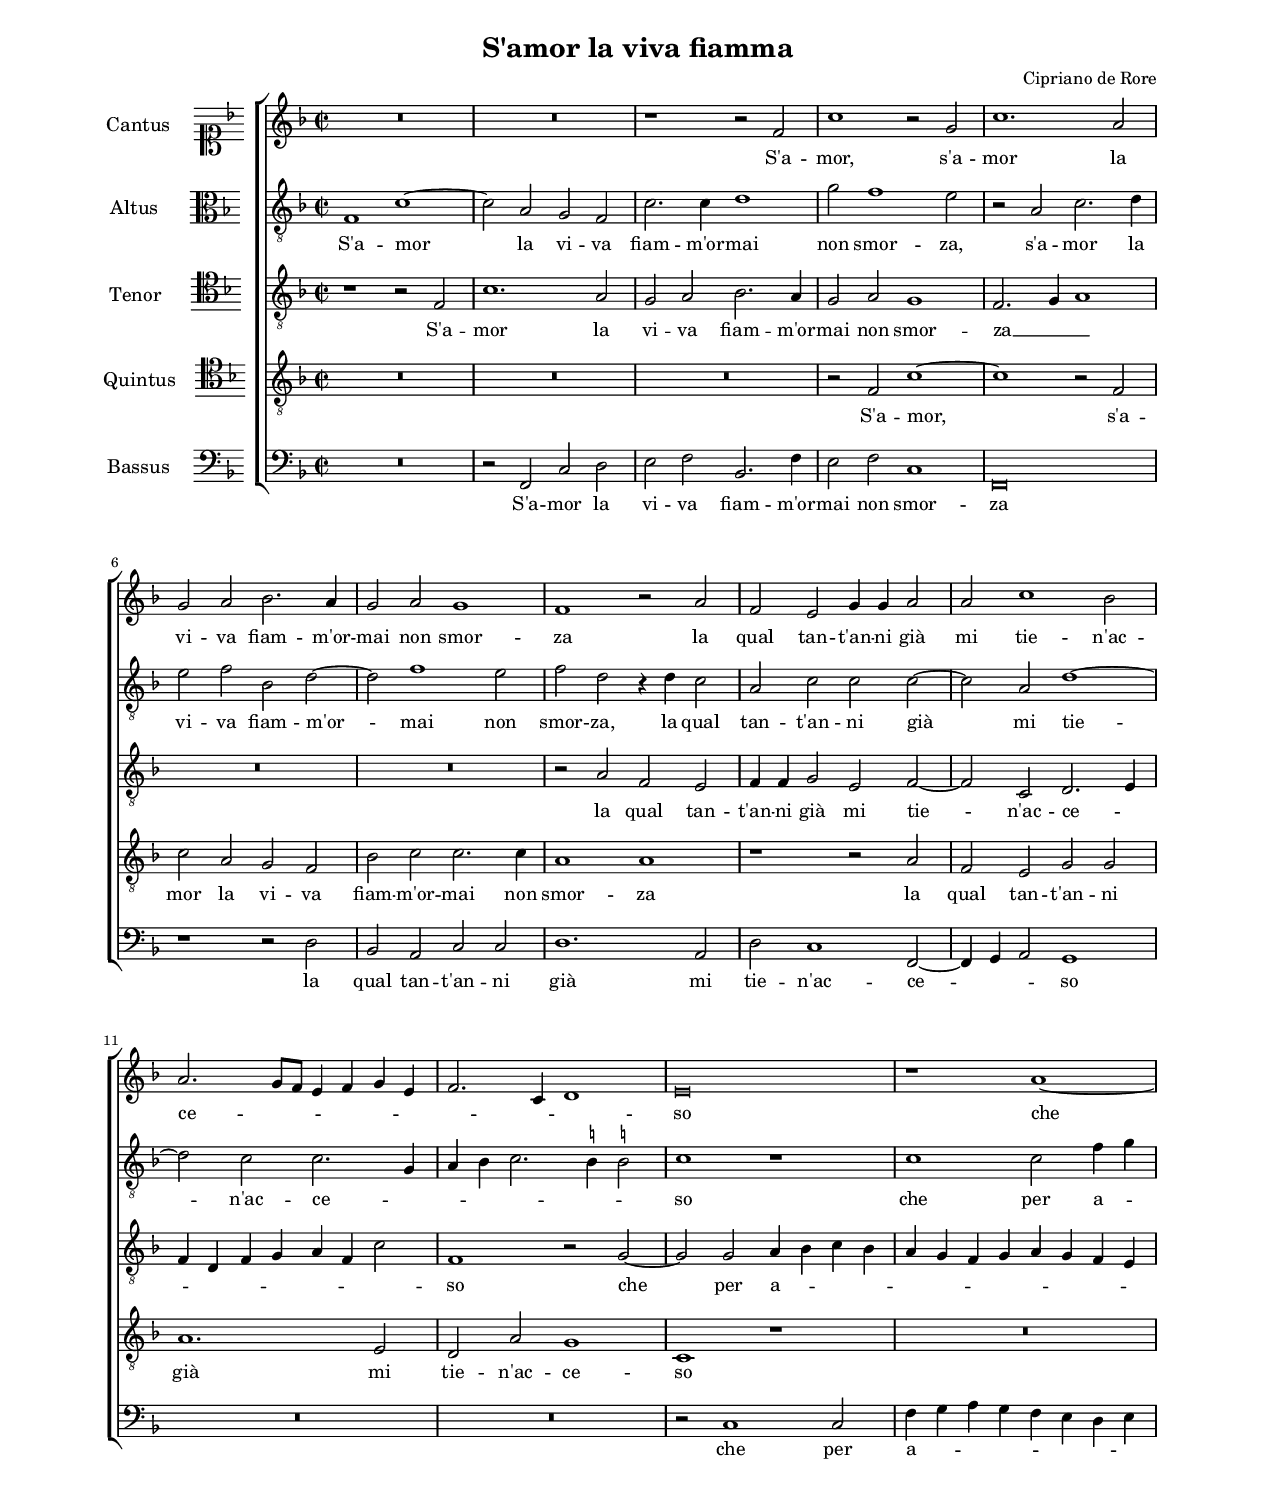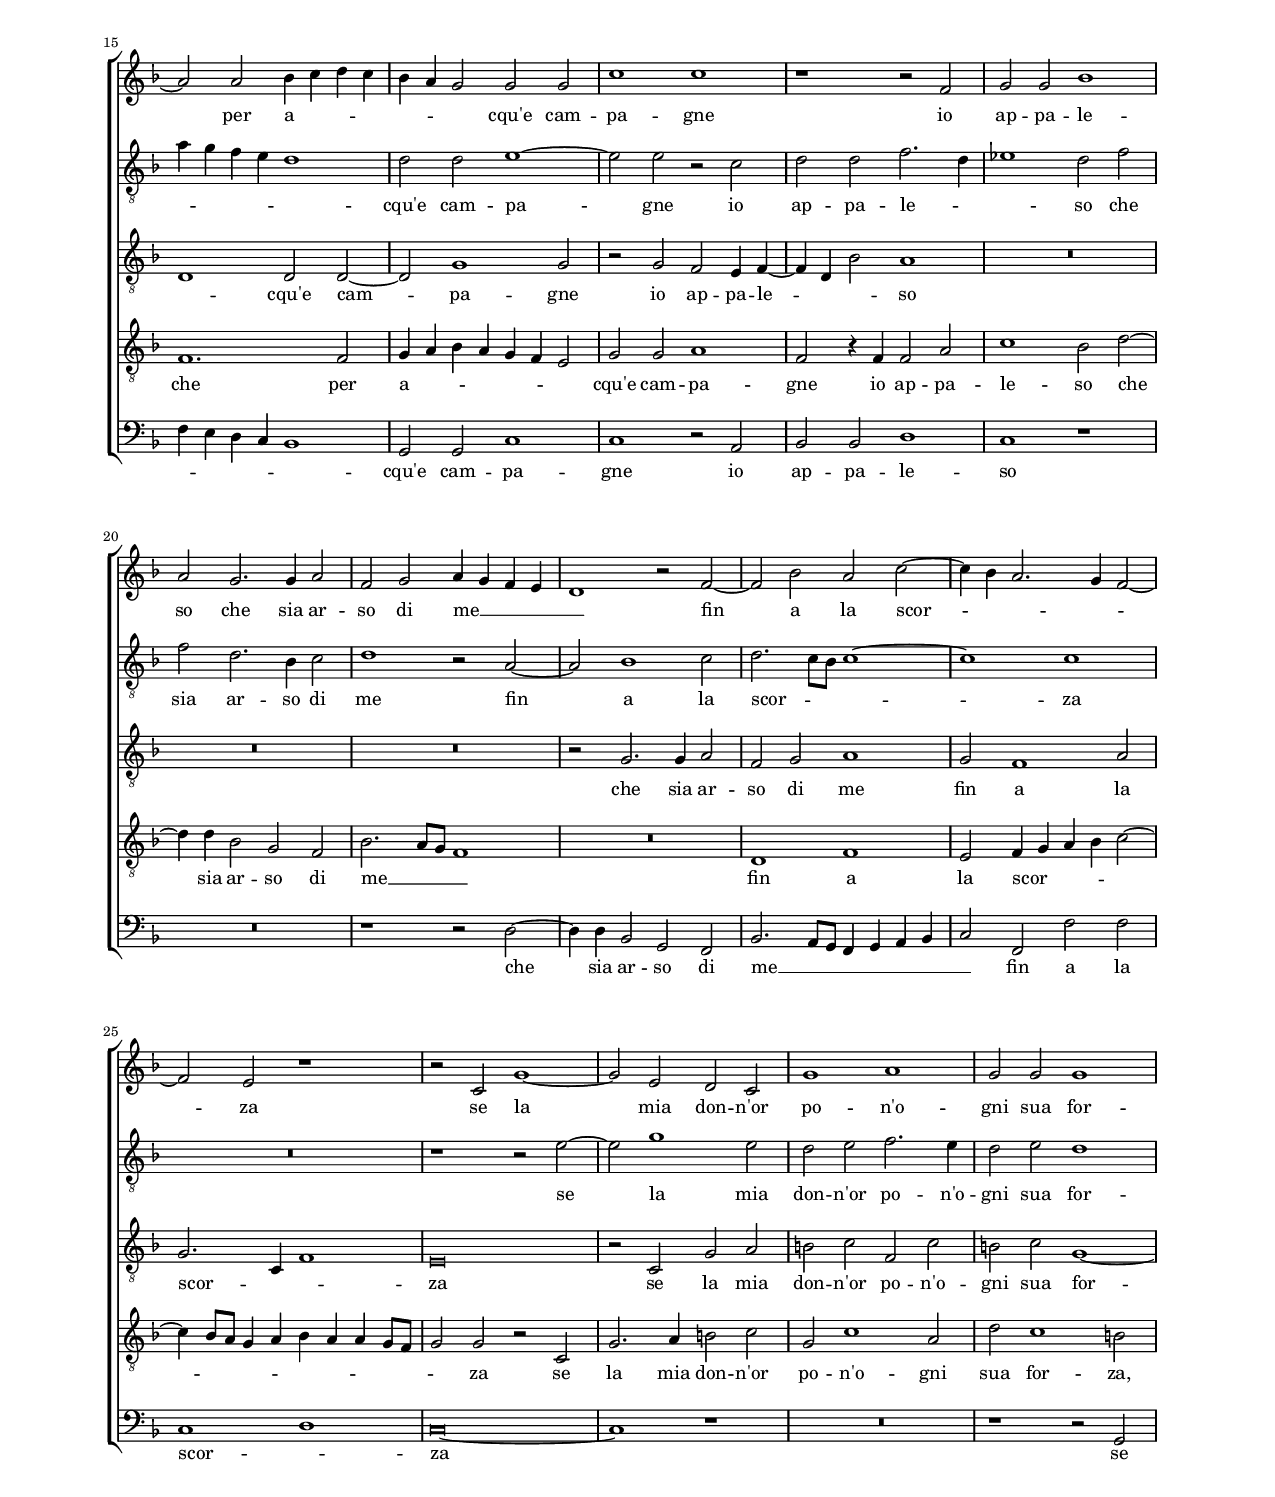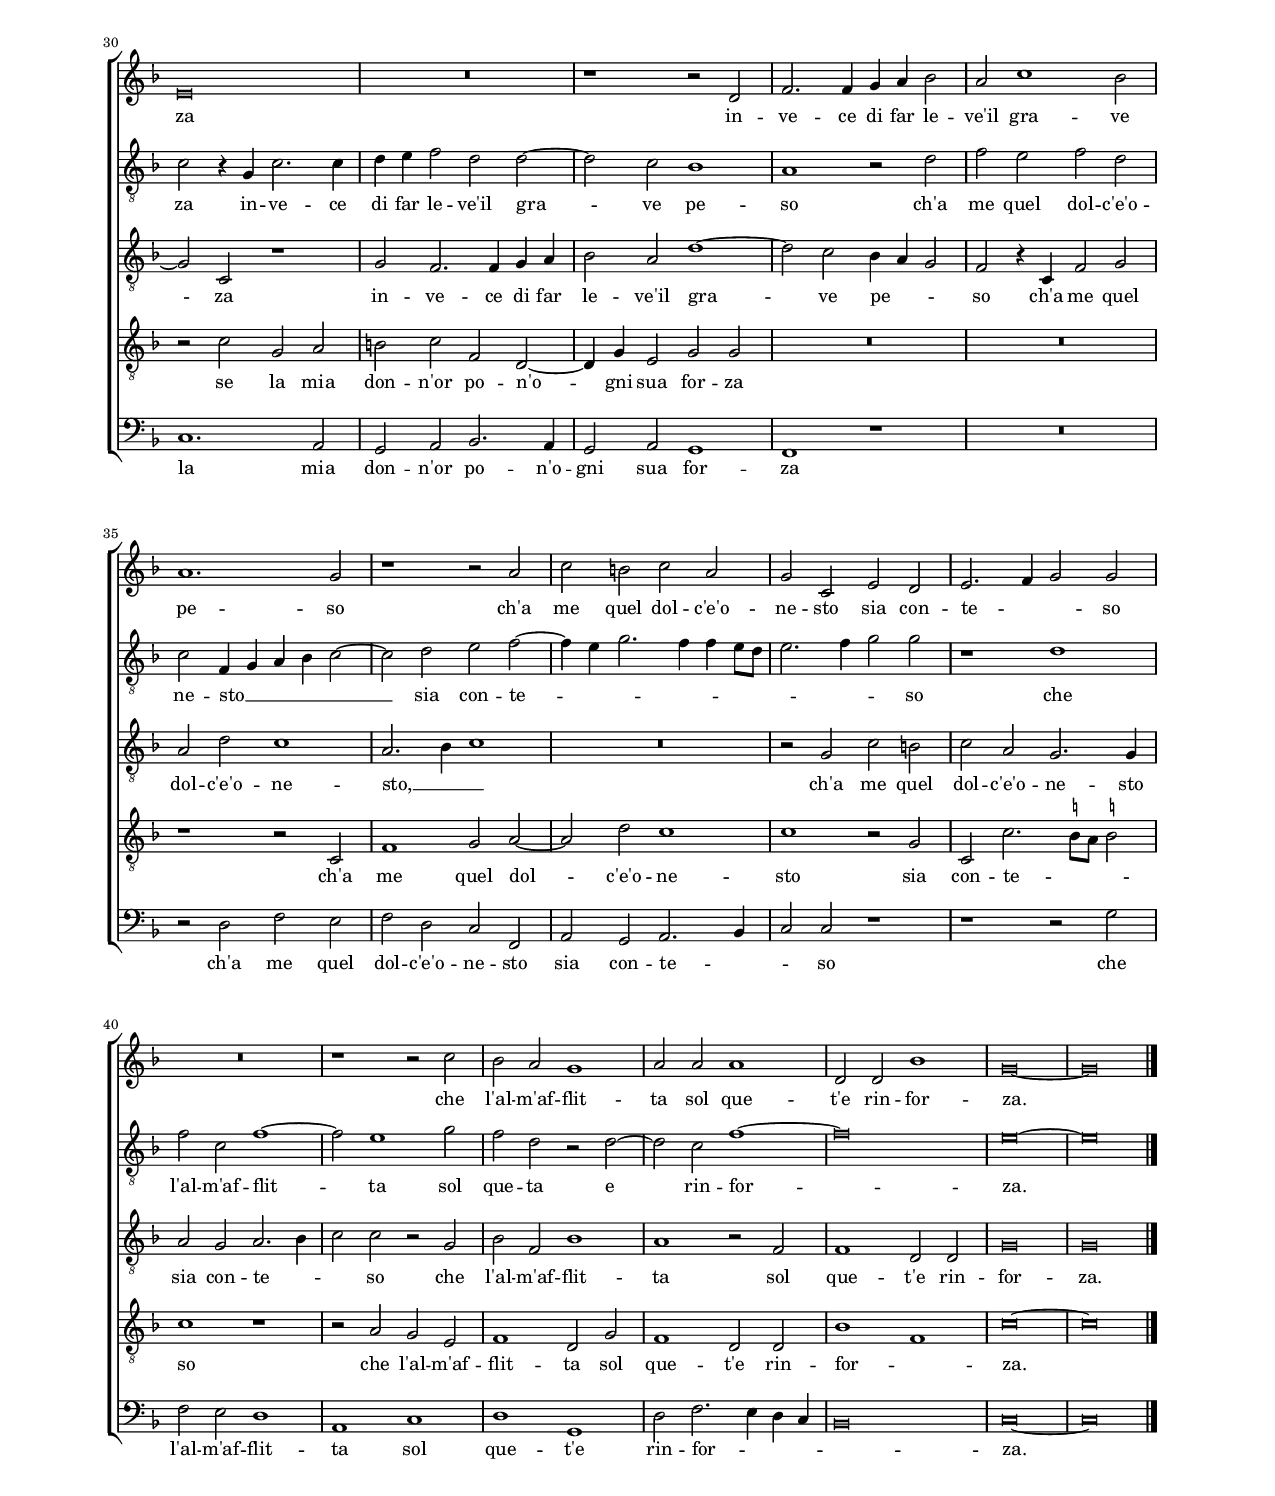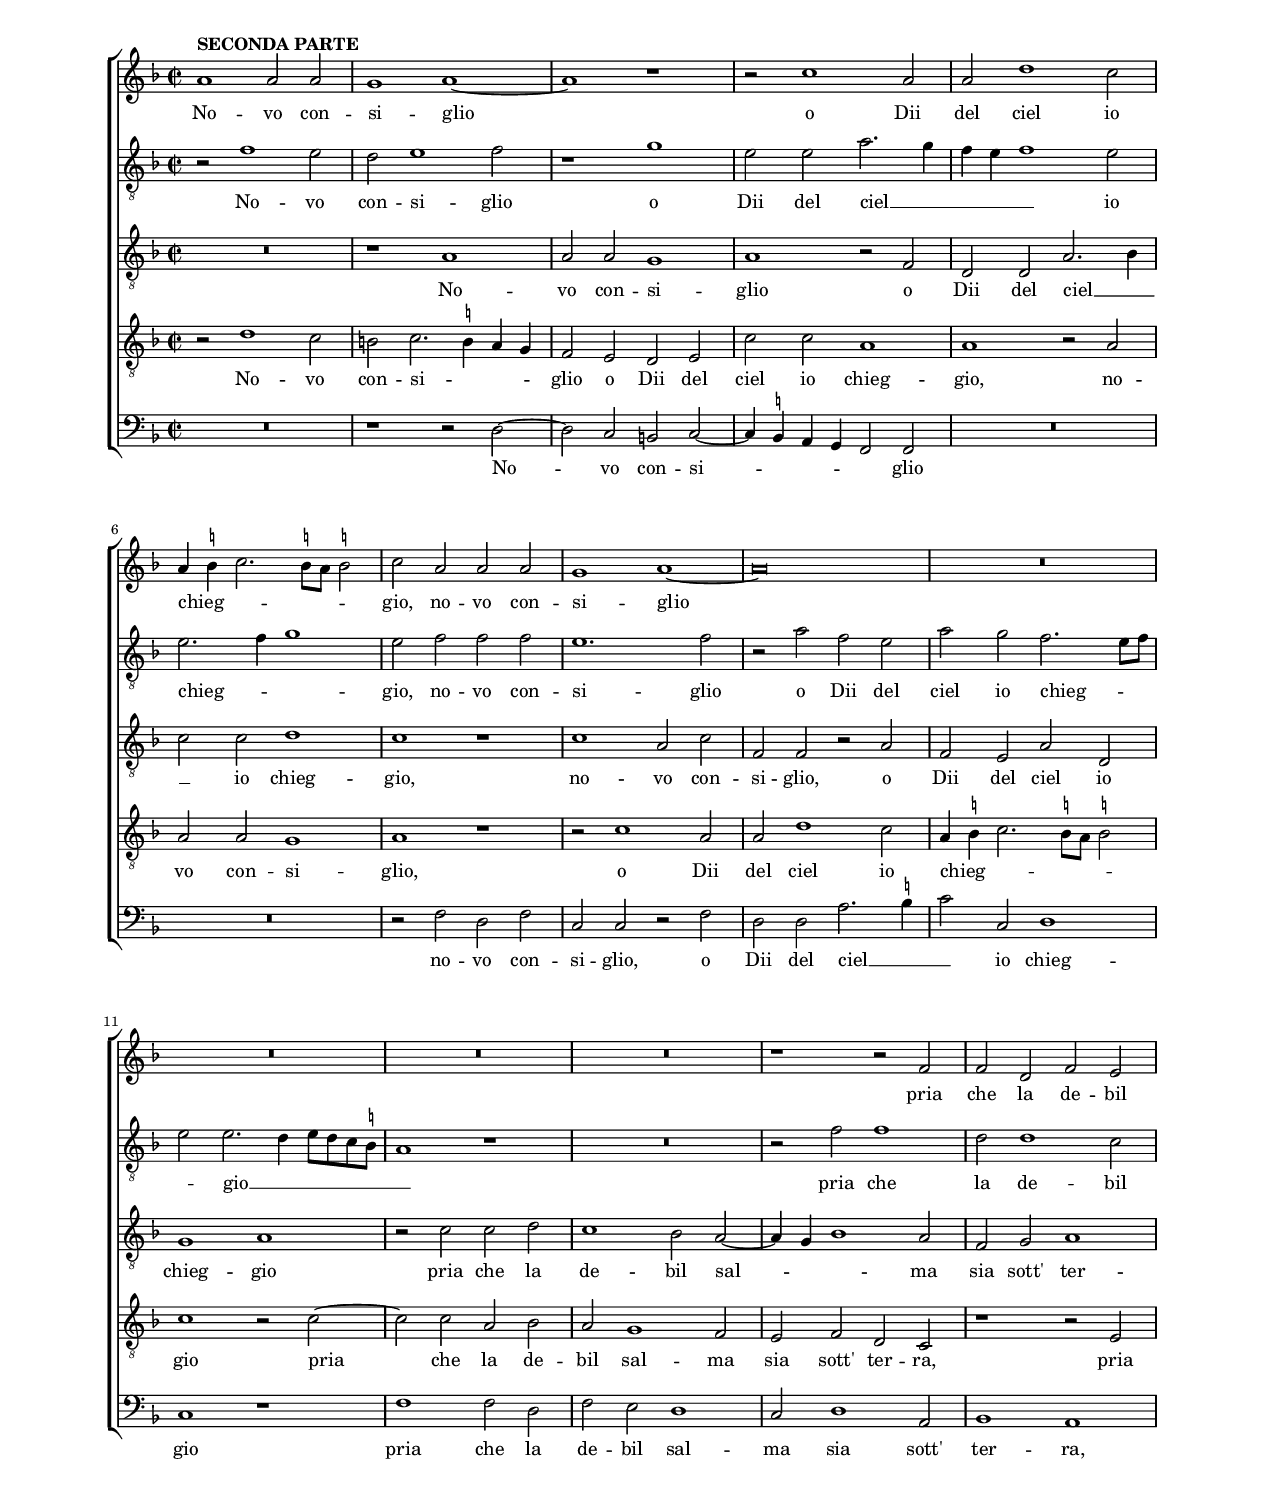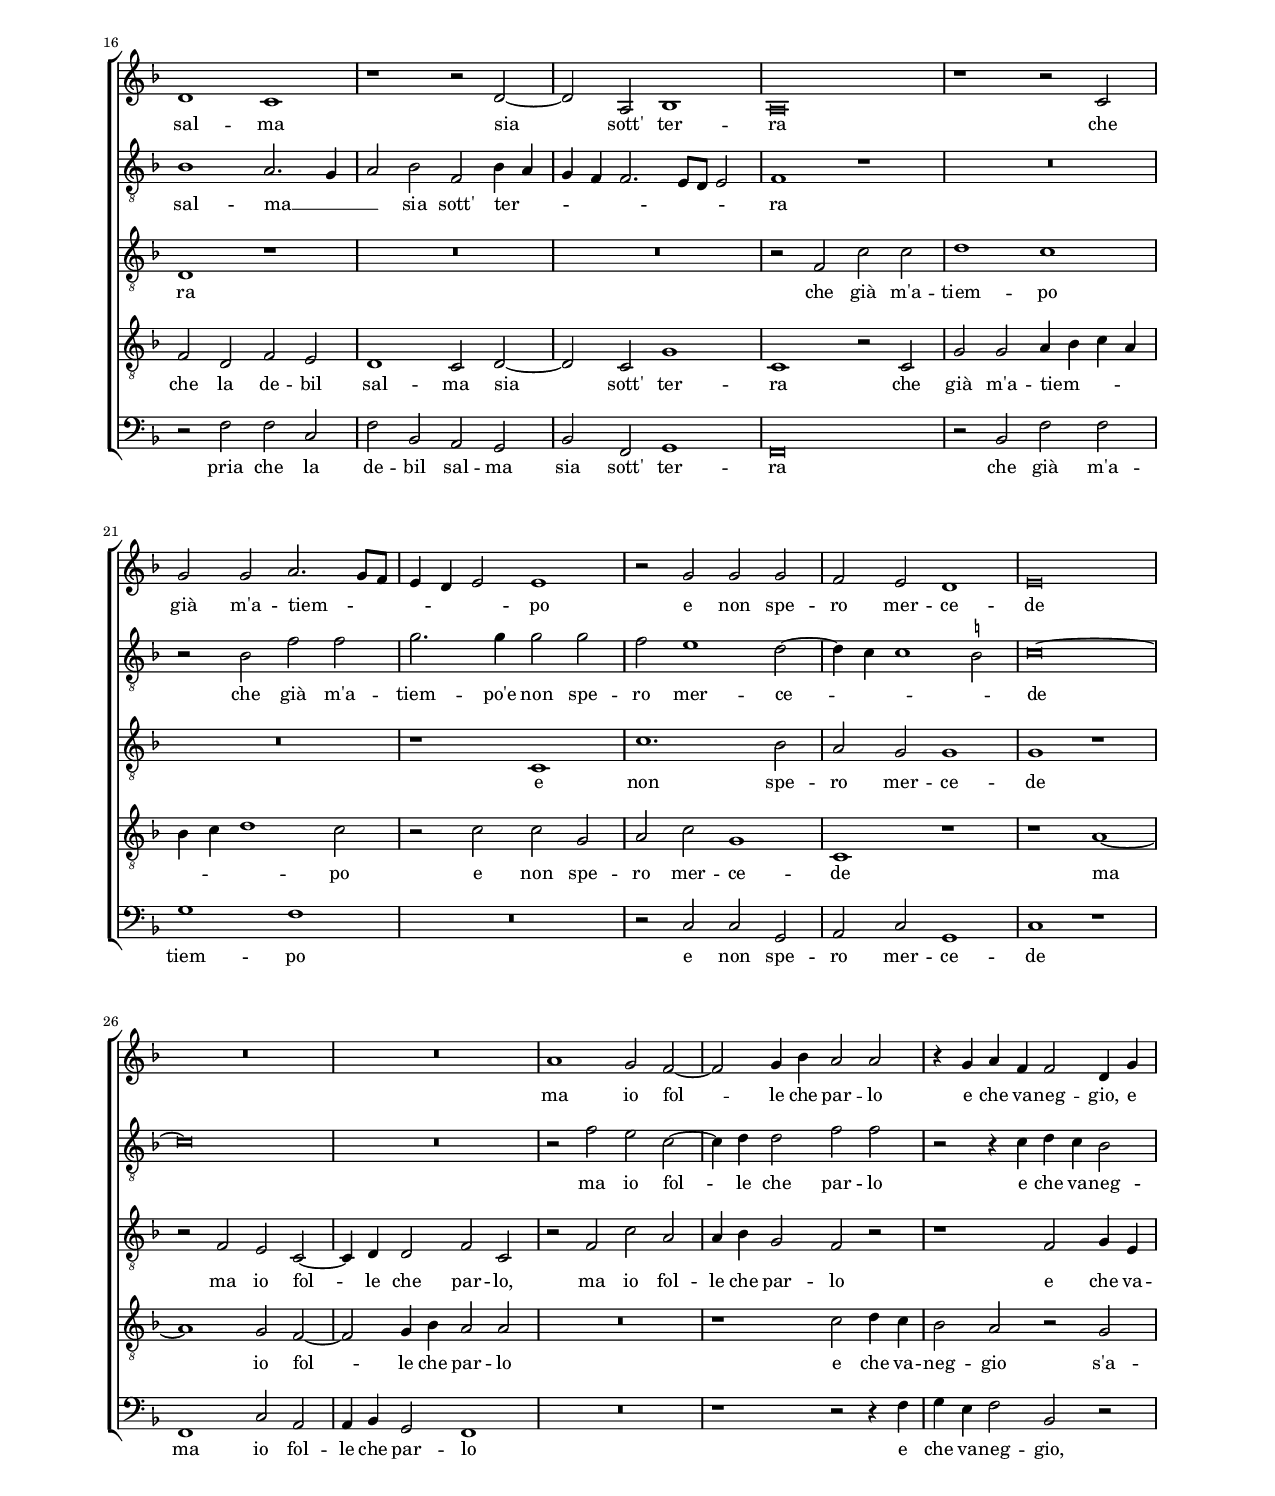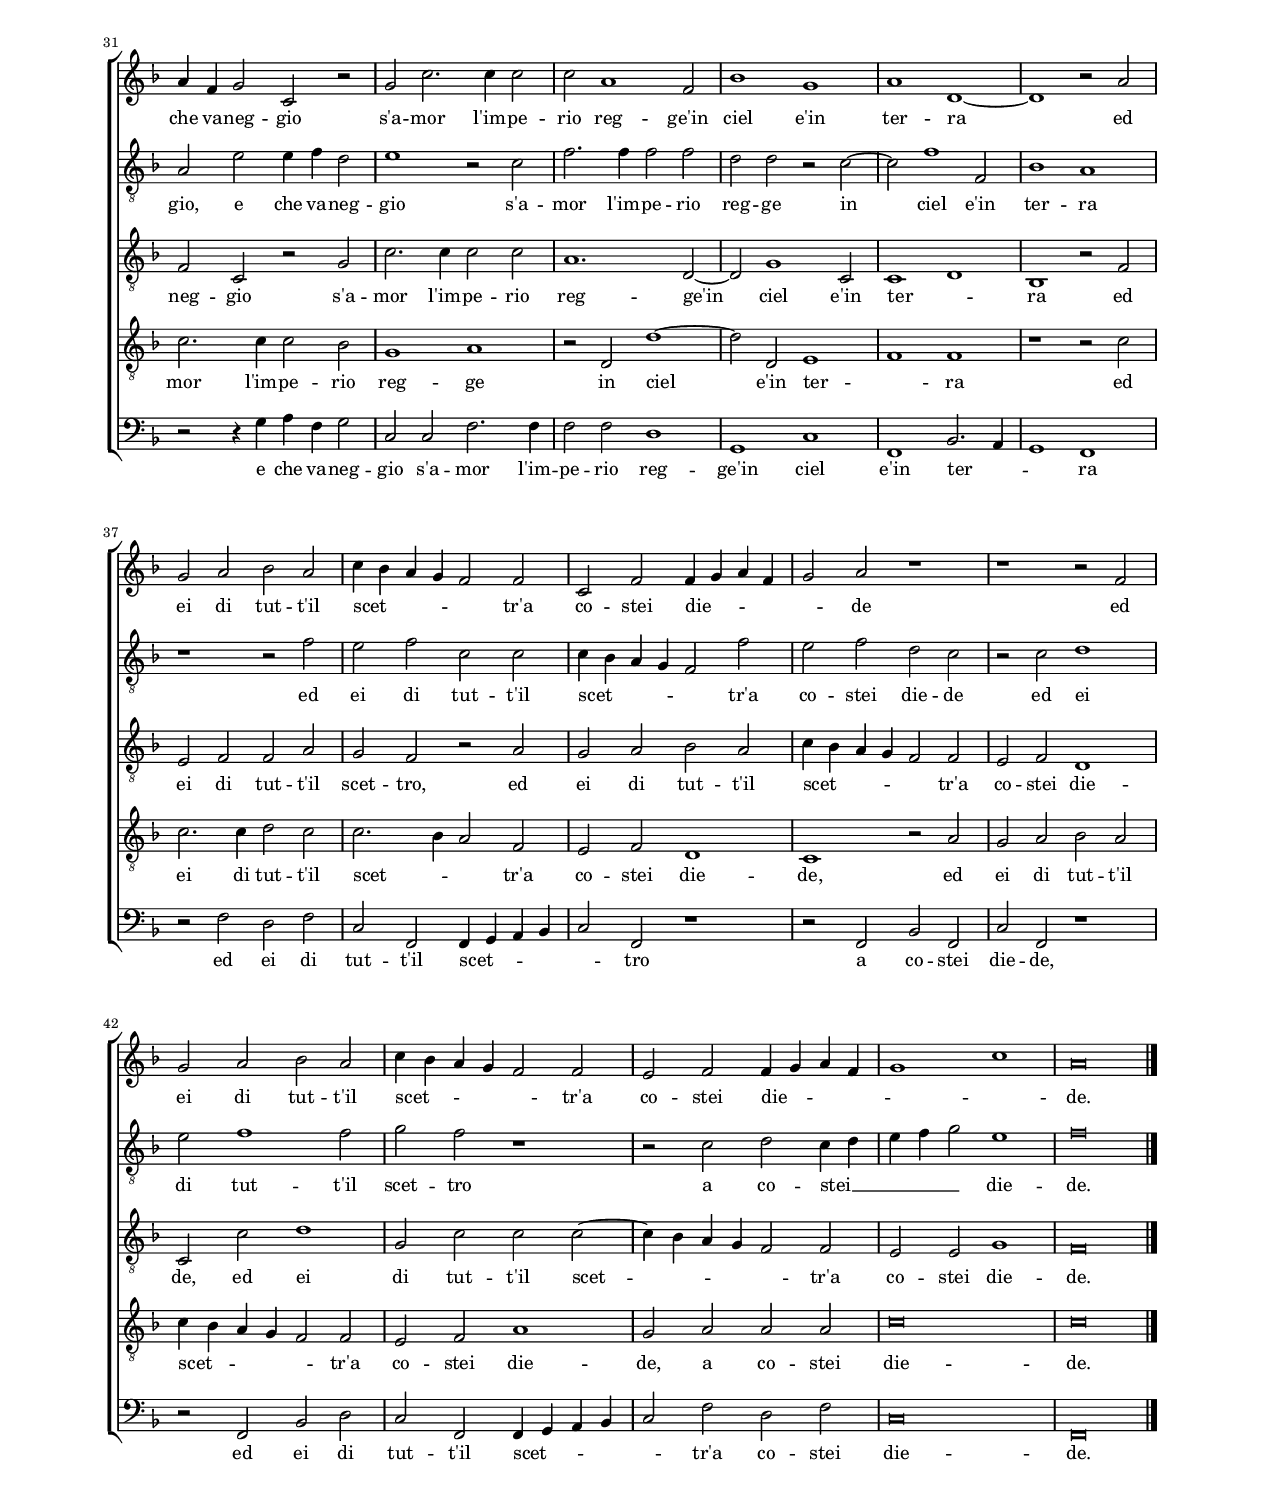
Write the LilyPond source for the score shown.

\header
{
  title="S'amor la viva fiamma"
  composer="Cipriano de Rore"
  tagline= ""
}

\version "2.18.2"
\include "deutsch.ly"
#(set-global-staff-size 15)
#(set-default-paper-size "letter")
#(ly:set-option 'point-and-click #f)

	
	ficta = { \once \set suggestAccidentals = ##t }
	
	forget = #(define-music-function (parser location music) (ly:music?) #{
		\accidentalStyle forget
		$music
		\accidentalStyle default
		#})
	
	m = \melisma
	me = \melismaEnd


\paper
	{
	top-margin = 1.8 \cm
	bottom-margin = 1.8 \cm
	left-margin = 2 \cm
	right-margin = 2 \cm
	ragged-bottom = ##f
	ragged-last-bottom = ##f
	print-page-number = ##f
	score-system-spacing = #'((basic-distance . 18) (minimum-distance . 13) (padding . 6) (strechability . 250))
	system-system-spacing = #'((basic-distance . 18) (minimum-distance . 13) (padding . 6) (strechability . 250))
	systems-per-page = 3
%	min-systems-per-page = 3
	}

global = {
	\key f \major
	\time 2/2 \set Score.measureLength = #(ly:make-moment 2/1)
	}
	

incipitcantus = \markup { \score {
	{
	\set Staff.instrumentName = \markup { \fontsize #1 "Cantus" }
	\key f \major
	\clef soprano
	s4 \bar ""
	}
	\layout  {
	raggedright = ##t
	indent = 1.8 \cm
	line-width = 2.5 \cm
	\context { \Staff \remove Time_signature_engraver }
	\override Staff.Clef.Y-extent = #'(0 . 0)
	}} \hspace #1 }
      
      
incipitaltus = \markup { \score {
	{
	\set Staff.instrumentName = \markup { \fontsize #1 "Altus" }
	\key f \major
	\clef alto
	s4 \bar ""
	}
	\layout  {
	raggedright = ##t
	indent = 1.8 \cm
	line-width = 2.5 \cm
	\context { \Staff \remove Time_signature_engraver }
	\override Staff.Clef.Y-extent = #'(0 . 0)
	}} \hspace #1 }


incipittenor = \markup { \score {
	{
	\set Staff.instrumentName = \markup { \fontsize #1 "Tenor" }
	\key f \major
	\clef tenor
	s4 \bar ""
	}
	\layout  {
	raggedright = ##t
	indent = 1.8 \cm
	line-width = 2.5 \cm
	\context { \Staff \remove Time_signature_engraver }
	\override Staff.Clef.Y-extent = #'(0 . 0)
	}} \hspace #1 }
      
      
incipitquintus = \markup { \score {
	{
	\set Staff.instrumentName = \markup { \fontsize #1 "Quintus" }
	\key f \major
	\clef tenor
	s4 \bar ""
	}
	\layout  {
	raggedright = ##t
	indent = 1.8 \cm
	line-width = 2.5 \cm
	\context { \Staff \remove Time_signature_engraver }
	\override Staff.Clef.Y-extent = #'(0 . 0)
	}} \hspace #1 }
      
      
incipitbassus = \markup { \score {
	{
	\set Staff.instrumentName = \markup { \fontsize #1 "Bassus" }
	\key f \major
	\clef bass
	s4 \bar ""
	}
	\layout  {
	raggedright = ##t
	indent = 1.8 \cm
	line-width = 2.5 \cm
	\context { \Staff \remove Time_signature_engraver }
	\override Staff.Clef.Y-extent = #'(0 . 0)
	}} \hspace #1 }


cantus =  \relative c''
	{
	R\breve
	R\breve
	r1 r2 f,
	c'1 r2 g
%5
	c1. a2 |
	g2 a b2. a4
	g2 a g1
	f1 r2 a
	f2 e g4 g a2
%10
	a2 c1 b2 |
	a2. g8 f e4 f g e
	f2. c4 d1
	e\breve
	r1 a~
%15
	a2 a b4 c d c |
	b4 a g2 g g
	c1 c
	r1 r2 f,
	g2 g b1
%20
	a2 g2. g4 a2 |
	f2 g a4 g f e
	d1 r2 f~
	f2 b a c~
	c4 b a2. g4 f2~
%25
	f2 e r1 |
	r2 c g'1~
	g2 e d c
	g'1 a
	g2 g g1
%30
	e\breve |
	R\breve
	r1 r2 d
	f2. f4 g a b2
	a2 c1 b2
%35
	a1. g2 |
	r1 r2 a
	c2 h c a
	g2 c, e d
	e2. f4 g2 g
%40
	R\breve |
	r1 r2 c
	b2 a g1
	a2 a a1
	d,2 d b'1
%45
	g\breve~
	g\breve \bar "|." | \pageBreak
	}


altus =  \relative c'
        {
	f,1 c'~
	c2 a g f
	c'2. c4 d1
	g2 f1 e2
%5
	r2 a, c2. d4 |
	e2 f b, d~
	d2 f1 e2
	f2 d r4 d c2
	a2 c c c~
%10
	c2 a d1~ |
	d2 c c2. g4
	a4 b c2. \ficta h4 \ficta h!2
	c1 r
	c1 c2 f4 g
%15
	a4 g f e d1 |
	d2 d e1~
	e2 e r c
	d2 d f2. d4
	es1 d2 f
%20
	f2 d2. b4 c2 |
	d1 r2 a~
	a2 b1 c2
	d2. c8 b c1~
	c1 c
%25
	R\breve |
	r1 r2 e~
	e2 g1 e2
	d2 e f2. e4
	d2 e d1
%30
	c2 r4 g c2. c4 |
	d4 e f2 d d~
	d2 c b1
	a1 r2 d
	f2 e f d
%35
	c2 f,4 g a b c2~ |
	c2 d e f~
	f4 e g2. f4 f e8 d
	e2. f4 g2 g
	r1 d
%40
	f2 c f1~ |
	f2 e1 g2
	f2 d r d~
	d2 c f1~
	f\breve
%45
	e\breve~
	e\breve |
	}


tenor =  \relative c'
	{
	r1 r2 f,
	c'1. a2
	g2 a b2. a4
	g2 a g1
%5
	f2. g4 a1 |
	R\breve
	R\breve
	r2 a f e
	f4 f g2 e f~
%10
	f2 c d2. e4 |
	f4 d f g a f c'2
	f,1 r2 g~
	g2 g a4 b c b
	a4 g f g a g f e
%15
	d1 d2 d~ |
	d2 g1 g2
	r2 g f e4 f~
	f4 d b'2 a1
	R\breve
%20
	R\breve |
	R\breve
	r2 g2. g4 a2
	f2 g a1
	g2 f1 a2
%25
	g2. c,4 f1 |
	e\breve
	r2 c g' a
	h2 c f, c'
	h2 c g1~
%30
	g2 c, r1 |
	g'2 f2. f4 g a
	b2 a d1~
	d2 c b4 a g2
	f2 r4 c f2 g
%35
	a2 d c1 |
	a2. b4 c1
	R\breve
	r2 g c h
	c2 a g2. g4
%40
	a2 g a2. b4 |
	c2 c r g
	b2 f b1
	a1 r2 f
	f1 d2 d
%45
	g\breve |
	g\breve |
	}


quintus  =  \relative c'
	{
	R\breve
	R\breve
	R\breve
	r2 f, c'1~
%5
	c1 r2 f, |
	c'2 a g f
	b2 c c2. c4
	a1 a
	r1 r2 a
%10
	f2 e g g |
	a1. e2
	d2 a' g1
	c,1 r
	R\breve
%15
	f1. f2 |
	g4 a b a g f e2
	g2 g a1
	f2 r4 f f2 a
	c1 b2 d~
%20
	d4 d b2 g f |
	b2. a8 g f1
	R\breve
	d1 f
	e2 f4 g a b c2~
%25
	c4 b8 a g4 a b a a g8 f |
	g2 g r c,
	g'2. a4 h2 c
	g2 c1 a2
	d2 c1 h2
%30
	r2 c g a |
	h2 c f, d~
	d4 g e2 g g
	R\breve
	R\breve
%35
	r1 r2 c, |
	f1 g2 a~
	a2 d c1
	c1 r2 g
	c,2 c'2. \stemDown \ficta h8 a \stemNeutral \ficta h!2
%40
	c1 r |
	r2 a g e
	f1 d2 g
	f1 d2 d
	b'1 f
%45
	c'\breve~
	c\breve |
	}


bassus  =  \relative c
	{
	R\breve
	r2 f, c' d
	e2 f b,2. f'4
	e2 f c1
%5
	f,\breve |
	r1 r2 d'
	b2 a c c
	d1. a2
	d2 c1 f,2~
%10
	f4 g a2 g1 |
	R\breve
	R\breve
	r2 c1 c2
	f4 g a g f e d e
%15
	f4 e d c b1 |
	g2 g c1
	c1 r2 a
	b2 b d1
	c1 r
%20
	R\breve |
	r1 r2 d~
	d4 d b2 g f
	b2. a8 g f4 g a b
	c2 f, f' f
%25
	c1 d |
	c\breve~
	c1 r
	R\breve
	r1 r2 g
%30
	c1. a2 |
	g2 a b2. a4
	g2 a g1
	f1 r
	R\breve
%35
	r2 d' f e |
	f2 d c f,
	a2 g a2. b4
	c2 c r1
	r1 r2 g'
%40
	f2 e d1 |
	a1 c
	d1 g,
	d'2 f2. e4 d c
	b\breve
%45
	c\breve~
	c\breve |
	}


lyricscantus = \lyricmode {
	S'a -- mor,
	s'a -- mor la vi -- va fiam -- m'or -- mai non smor -- za
	la qual tan -- t'an -- ni già mi tie -- n'ac -- ce -- _ _ _ _ _ _ _ _ _ so
	che per a -- _ _ _ _ _ _ cqu'e cam -- pa -- gne io ap -- pa -- le -- so
	che sia ar -- so di me __ _ _ _ _ fin a la scor -- _ _ _ _ za
	se la mia don -- n'or po -- n'o -- gni sua for -- za
	in -- ve -- ce di far le -- ve'il gra -- ve pe -- so
	ch'a me quel dol -- c'e'o -- ne -- sto sia con -- te -- _ _ so
	che l'al -- m'af -- flit -- ta sol que -- t'e rin -- for -- za.
	}


lyricsaltus = \lyricmode {
	S'a -- mor la vi -- va fiam -- m'or -- mai non smor -- za,
	s'a -- mor la vi -- va fiam -- m'or -- mai non smor -- za,
	la qual tan -- t'an -- ni già mi tie -- n'ac -- ce -- _ _ _ _ _ _ so
	che per a -- _ _ _ _ _ _ cqu'e cam -- pa -- gne io ap -- pa -- le -- _ _ so
	che sia ar -- so di me fin a la scor -- _ _ _ za
	se la mia don -- n'or po -- n'o -- gni sua for -- za
	in -- ve -- ce di far le -- ve'il gra -- ve pe -- so
	ch'a me quel dol -- c'e'o -- ne -- sto __ _ _ _ _ sia con -- te -- _ _ _ _ _ _ _ _ _ so
	che l'al -- m'af -- flit -- ta sol que -- ta e rin -- for -- za.
	}


lyricstenor = \lyricmode {
	S'a -- mor la vi -- va fiam -- m'or -- mai non smor -- za __ _ _
	la qual tan -- t'an -- ni già mi tie -- n'ac -- ce -- _ _ _ _ _ _ _ _ so
	che per a -- _ _ _ _ _ _ _ _ _ _ _ _ cqu'e cam -- pa -- gne io ap -- pa -- le -- _ _ so
	che sia ar -- so di me fin a la scor -- _ _ za
	se la mia don -- n'or po -- n'o -- gni sua for -- za
	in -- ve -- ce di far le -- ve'il gra -- ve pe -- _ _ so
	ch'a me quel dol -- c'e'o -- ne -- sto, __ _ _
	ch'a me quel dol -- c'e'o -- ne -- sto sia con -- te -- _ _ so
	che l'al -- m'af -- flit -- ta sol que -- t'e rin -- for -- za.
	}


lyricsquintus = \lyricmode {
	S'a -- mor,
	s'a -- mor la vi -- va fiam -- m'or -- mai non smor -- za
	la qual tan -- t'an -- ni già mi tie -- n'ac -- ce -- so
	che per a -- _ _ _ _ _ _ cqu'e cam -- pa -- gne io ap -- pa -- le -- so
	che sia ar -- so di me __ _ _ _ fin a la scor -- _ _ _ _ _ _ _ _ _ _ _ _ _ _ za
	se la mia don -- n'or po -- n'o -- gni sua for -- za,
	se la mia don -- n'or po -- n'o -- gni sua for -- za
	ch'a me quel dol -- c'e'o -- ne -- sto sia con -- te -- _ _ _ so
	che l'al -- m'af -- flit -- ta sol que -- t'e rin -- for -- _ za.
	}


lyricsbassus = \lyricmode {
	S'a -- mor la vi -- va fiam -- m'or -- mai non smor -- za
	la qual tan -- t'an -- ni già mi tie -- n'ac -- ce -- _ _ so
	che per a -- _ _ _ _ _ _ _ _ _ _ _ _ cqu'e cam -- pa -- gne io ap -- pa -- le -- so
	che sia ar -- so di me __ _ _ _ _ _ _ _ fin a la scor -- _ za
	se la mia don -- n'or po -- n'o -- gni sua for -- za
	ch'a me quel dol -- c'e'o -- ne -- sto sia con -- te -- _ _ so
	che l'al -- m'af -- flit -- ta sol que -- t'e rin -- for -- _ _ _ _ za.
	}


\score
{  
	% \transpose {
	\new ChoirStaff \with { \override StaffGrouper.staff-staff-spacing.basic-distance = #12 }
	<<

	\new Staff << \global
	\new Voice="v1" {
		\set Staff.instrumentName=\incipitcantus
		\set Staff.midiInstrument = "reed organ"
		\clef violin
		\cantus }
	\new Lyrics \lyricsto "v1" {\lyricscantus }
	>>


	\new Staff << \global
	\new Voice="v2" {
		\set Staff.instrumentName=\incipitaltus
		\set Staff.midiInstrument = "reed organ"
		\clef "G_8" 
		\altus}
	\new Lyrics \lyricsto "v2" {\lyricsaltus }
	>>


	\new Staff << \global
	\new Voice="v3" {
		\set Staff.instrumentName=\incipittenor
		\set Staff.midiInstrument = "reed organ"
		\clef "G_8"
		\tenor }
	\new Lyrics \lyricsto "v3" {\lyricstenor }
	>>


	\new Staff << \global
	\new Voice="v5" {
		\set Staff.instrumentName=\incipitquintus
		\set Staff.midiInstrument = "reed organ"
		\clef "G_8"
		\quintus}
	\new Lyrics \lyricsto "v5" {\lyricsquintus }
	>>


	\new Staff << \global
	\new Voice="v4" {
		\set Staff.instrumentName=\incipitbassus
		\set Staff.midiInstrument = "reed organ"
		\clef bass
		\bassus }
	\new Lyrics \lyricsto "v4" {\lyricsbassus}
	>>

	>>
	% } % transpose

	\layout
	{
	indent = 2.5 \cm
	\context { \Staff \override TimeSignature.break-visibility = #end-of-line-invisible }
%	\context { \Lyrics \override VerticalAxisGroup.nonstaff-relatedstaff-spacing.padding = #1.3 }
%	\context { \Staff \override InstrumentName.X-offset = #'-25 }
	\context { \Score \override BarNumber.padding = #2 }
	\context { \Voice \override NoteHead.style = #'baroque }
	}


\midi
	{
    	\tempo 2 = 90
	}

}

%%%%%%%%%%%%%%%%%%%%  PARS SECUNDA


global = {
	\key f \major
	\time 2/2 \set Score.measureLength = #(ly:make-moment 2/1)
	}


cantus =  \relative c''
	{
	a1^\markup { \left-align \bold "SECONDA PARTE" } a2 a
	g1 a~
	a1 r
	r2 c1 a2
%5
	a2 d1 c2
	a4 \ficta h c2. \stemDown \ficta h!8 a \stemNeutral \ficta h!2
	c2 a a a
	g1 a~
	a\breve
%10
	R\breve |
	R\breve
	R\breve
	R\breve
	r1 r2 f
%15
	f2 d f e |
	d1 c
	r1 r2 d~
	d2 a b1
	a\breve
%20
	r1 r2 c |
	g'2 g a2. g8 f
	e4 d e2 e1
	r2 g g g
	f2 e d1
%25
	e\breve |
	R\breve
	R\breve
	a1 g2 f~
	f2 g4 b a2 a
%30
	r4 g a f f2 d4 g |
	a4 f g2 c, r
	g'2 c2. c4 c2
	c2 a1 f2
	b1 g
%35
	a1 d,~ |
	d1 r2 a'
	g2 a b a
	c4 b a g f2 f
	c2 f f4 g a f
%40
	g2 a r1 |
	r1 r2 f
	g2 a b a
	c4 b a g f2 f
	e2 f f4 g a f
%45
	g1 c |
	a\breve \bar "|." |
	}


altus =  \relative c'
        {
	r2 f1 e2
	d2 e1 f2
	r1 g
	e2 e a2. g4
%5
	f4 e f1 e2 |
	e2. f4 g1
	e2 f f f
	e1. f2
	r2 a f e
%10
	a2 g f2. e8 f |
	e2 e2. d4 e8 d c \ficta h
	a1 r
	R\breve
	r2 f' f1 |
%15
	d2 d1 c2 |
	b1 a2. g4
	a2 b f b4 a
	g4 f f2. e8 d e2
	f1 r
%20
	R\breve |
	r2 b f' f
	g2. g4 g2 g
	f2 e1 d2~
	d4 c c1 \ficta h2
%25
	c\breve~ |
	c\breve
	R\breve
	r2 f e c~
	c4 d d2 f f
%30
	r2 r4 c d c b2 |
	a2 e' e4 f d2
	e1 r2 c
	f2. f4 f2 f
	d2 d r2 c~
%35
	c2 f1 f,2 |
	b1 a
	r1 r2 f'
	e2 f c c
	c4 b a g f2 f'
%40
	e2 f d c |
	r2 c d1
	e2 f1 f2
	g2 f r1
	r2 c d c4 d
%45
	e4 f g2 e1 |
	f\breve |
	}


tenor =  \relative c'
	{
	R\breve
	r1 a
	a2 a g1
	a1 r2 f
%5
	d2 d a'2. b4 |
	c2 c d1
	c1 r
	c1 a2 c
	f,2 f r a
%10
	f2 e a d, |
	g1 a
	r2 c c d
	c1 b2 a~
	a4 g b1 a2
%15
	f2 g a1 |
	d,1 r
	R\breve
	R\breve
	r2 f c' c
%20
	d1 c |
	R\breve
	r1 c,
	c'1. b2
	a2 g g1
%25
	g1 r |
	r2 f e c~
	c4 d d2 f c
	r2 f c' a
	a4 b g2 f r
%30
	r1 f2 g4 e |
	f2 c r g'
	c2. c4 c2 c
	a1. d,2~
	d2 g1 c,2
%35
	c1 d |
	b1 r2 f'
	e2 f f a
	g2 f r a
	g2 a b a
%40
	c4 b a g f2 f |
	e2 f d1
	c2 c' d1
	g,2 c c c~
	c4 b a g f2 f
%45
	e2 e g1 |
	f\breve |
	}


quintus  =  \relative c'
	{
	r2 d1 c2
	h2 c2. \ficta h!4 a g
	f2 e d e
	c'2 c a1
%5
	a1 r2 a |
	a2 a g1
	a1 r
	r2 c1 a2
	a2 d1 c2
%10
	a4 \ficta h c2. \stemDown \ficta h!8 a \stemNeutral \ficta h!2
	c1 r2 c~
	c2 c a b
	a2 g1 f2
	e2 f d c
%15
	r1 r2 e |
	f2 d f e
	d1 c2 d~
	d2 c g'1
	c,1 r2 c
%20
	g'2 g a4 b c a |
	b4 c d1 c2
	r2 c c g
	a2 c g1
	c,1 r
%25
	r1 a'~ |
	a1 g2 f~
	f2 g4 b a2 a
	R\breve
	r1 c2 d4 c
%30
	b2 a r g |
	c2. c4 c2 b
	g1 a
	r2 d, d'1~
	d2 d, e1
%35
	f1 f |
	r1 r2 c'
	c2. c4 d2 c
	c2. b4 a2 f
	e2 f d1
%40
	c1 r2 a' |
	g2 a b a
	c4 b a g f2 f
	e2 f a1
	g2 a a a
%45
	c\breve |
	c\breve |
	}


bassus  =  \relative c
	{
	R\breve
	r1 r2 d~
	d2 c h c~
	c4 \ficta h a g f2 f
%5
	R\breve |
	R\breve
	r2 f' d f
	c2 c r f
	d2 d a'2. \ficta h4
%10
	c2 c, d1 |
	c1 r
	f1 f2 d
	f2 e d1
	c2 d1 a2
%15
	b1 a |
	r2 f' f c
	f2 b, a g
	b2 f g1
	f\breve
%20
	r2 b f' f |
	g1 f
	R\breve
	r2 c c g
	a2 c g1
%25
	c1 r |
	f,1 c'2 a
	a4 b g2 f1
	R\breve
	r1 r2 r4 f'
%30
	g4 e f2 b, r |
	r2 r4 g' a f g2
	c,2 c f2. f4
	f2 f d1
	g,1 c
%35
	f,1 b2. a4 |
	g1 f
	r2 f' d f
	c2 f, f4 g a b
	c2 f, r1
%40
	r2 f b f |
	c'2 f, r1
	r2 f b d
	c2 f, f4 g a b
	c2 f d f
%45
	c\breve |
	f,\breve |
	}


lyricscantus = \lyricmode {
	No -- vo con -- si -- glio
	o Dii del ciel io chieg -- _ _ _ _ _ gio,
	no -- vo con -- si -- glio
	pria che la de -- bil sal -- ma
	sia sott' ter -- ra che già m'a -- tiem -- _ _ _ _ _ po
	e non spe -- ro mer -- ce -- de
	ma io fol -- le che par -- lo
	e che va -- neg -- gio,
	e che va -- neg -- gio
	s'a -- mor l'im -- pe -- rio reg -- ge'in ciel e'in ter -- ra
	ed ei di tut -- t'il scet -- _ _ _ _ tr'a co -- stei die -- _ _ _ _ de
	ed ei di tut -- t'il scet -- _ _ _ _ tr'a co -- stei die -- _ _ _ _ _ de.
	}


lyricsaltus = \lyricmode {
	No -- vo con -- si -- glio
	o Dii del ciel __ _ _ _ _ io chieg -- _ _ gio,
	no -- vo con -- si -- glio
	o Dii del ciel io chieg -- _ _ _ gio __ _ _ _ _ _ _
	pria che la de -- bil sal -- ma __ _ _
	sia sott' ter -- _ _ _ _ _ _ _ ra
	che già m'a -- tiem -- po'e non spe -- ro mer -- ce -- _ _ _ de
	ma io fol -- le che par -- lo
	e che va -- neg -- gio,
	e che va -- neg -- gio
	s'a -- mor l'im -- pe -- rio reg -- ge in ciel e'in ter -- ra
	ed ei di tut -- t'il scet -- _ _ _ _ tr'a co -- stei die -- de
	ed ei di tut -- t'il scet -- tro a co -- stei __ _ _ _ _ die -- de.
	}


lyricstenor = \lyricmode {
	No -- vo con -- si -- glio
	o Dii del ciel __ _ _ io chieg -- gio,
	no -- vo con -- si -- glio,
	o Dii del ciel io chieg -- gio
	pria che la de -- bil sal -- _ _ ma
	sia sott' ter -- ra
	che già m'a -- tiem -- po e non spe -- ro mer -- ce -- de
	ma io fol -- le che par -- lo,
	ma io fol -- le che par -- lo
	e che va -- neg -- gio
	s'a -- mor l'im -- pe -- rio reg -- ge'in ciel e'in ter -- _ ra
	ed ei di tut -- t'il scet -- tro,
	ed ei di tut -- t'il scet -- _ _ _ _ tr'a co -- stei die -- de,
	ed ei di tut -- t'il scet -- _ _ _ _ tr'a co -- stei die -- de.
	}


lyricsquintus = \lyricmode {
	No -- vo con -- si -- _ _ _ glio
	o Dii del ciel io chieg -- gio,
	no -- vo con -- si -- glio,
	o Dii del ciel io chieg -- _ _ _ _ _ gio
	pria che la de -- bil sal -- ma sia sott' ter -- ra,
	pria che la de -- bil sal -- ma sia sott' ter -- ra
	che già m'a -- tiem -- _ _ _ _ _ _ po e non spe -- ro mer -- ce -- de
	ma io fol -- le che par -- lo
	e che va -- neg -- gio
	s'a -- mor l'im -- pe -- rio reg -- ge in ciel e'in ter -- _ ra
	ed ei di tut -- t'il scet -- _ _ tr'a co -- stei die -- de,
	ed ei di tut -- t'il scet -- _ _ _ _ tr'a co -- stei die -- de,
	a co -- stei die -- de.
	}


lyricsbassus = \lyricmode {
	No -- vo con -- si -- _ _ _ _ glio
	no -- vo con -- si -- glio,
	o Dii del ciel __ _ _ io chieg -- gio
	pria che la de -- bil sal -- ma sia sott' ter -- ra,
	pria che la de -- bil sal -- ma sia sott' ter -- ra
	che già m'a -- tiem -- po e non spe -- ro mer -- ce -- de
	ma io fol -- le che par -- lo
	e che va -- neg -- gio,
	e che va -- neg -- gio
	s'a -- mor l'im -- pe -- rio reg -- ge'in ciel e'in ter -- _ _ ra
	ed ei di tut -- t'il scet -- _ _ _ _ tro a co -- stei die -- de,
	ed ei di tut -- t'il scet -- _ _ _ _ tr'a co -- stei die -- de.
	}


\score
	{  
	% \transpose {
	\new ChoirStaff \with { \override StaffGrouper.staff-staff-spacing.basic-distance = #12 }
	<<

	\new Staff <<\global
	\new Voice="v1" {
	  %\set Staff.instrumentName=Cantus
		\set Staff.midiInstrument = "reed organ"
		\clef violin
		\cantus }
	\new Lyrics \lyricsto "v1" {\lyricscantus }
	>>


	\new Staff << \global
	\new Voice="v2" {
	  %\set Staff.instrumentName=Altus
		\set Staff.midiInstrument = "reed organ"
		\clef "G_8" 
		\altus}
	\new Lyrics \lyricsto "v2" {\lyricsaltus }
	>>


	\new Staff <<\global
	\new Voice="v3" {
	  %\set Staff.instrumentName=Tenor
		\set Staff.midiInstrument = "reed organ"
		\clef "G_8"
		\tenor }
	\new Lyrics \lyricsto "v3" {\lyricstenor }
	>>


	\new Staff << \global
	\new Voice="v5" {
	  %\set Staff.instrumentName=Quintus
		\set Staff.midiInstrument = "reed organ"
		\clef "G_8"
		\quintus}
	\new Lyrics \lyricsto "v5" {\lyricsquintus }
	>>


	\new Staff <<\global
	\new Voice="v4" {
	  %\set Staff.instrumentName=Bassus
		\set Staff.midiInstrument = "reed organ"
		\clef bass
		\bassus }
	\new Lyrics \lyricsto "v4" {\lyricsbassus}
	>>
	
	>>
	% } % transpose

	\layout
	{
	indent = 0 \cm
	\context { \Staff \override TimeSignature.break-visibility = #end-of-line-invisible }
%	\context { \Lyrics \override VerticalAxisGroup.nonstaff-relatedstaff-spacing.padding = #1.3 }
%	\context { \Staff \override InstrumentName.X-offset = #'-25 }
	\context { \Score \override BarNumber.padding = #2 }
	\context { \Voice \override NoteHead.style = #'baroque }
	}


\midi
	{
    	\tempo 2 = 90
	}
	
}

% EOF